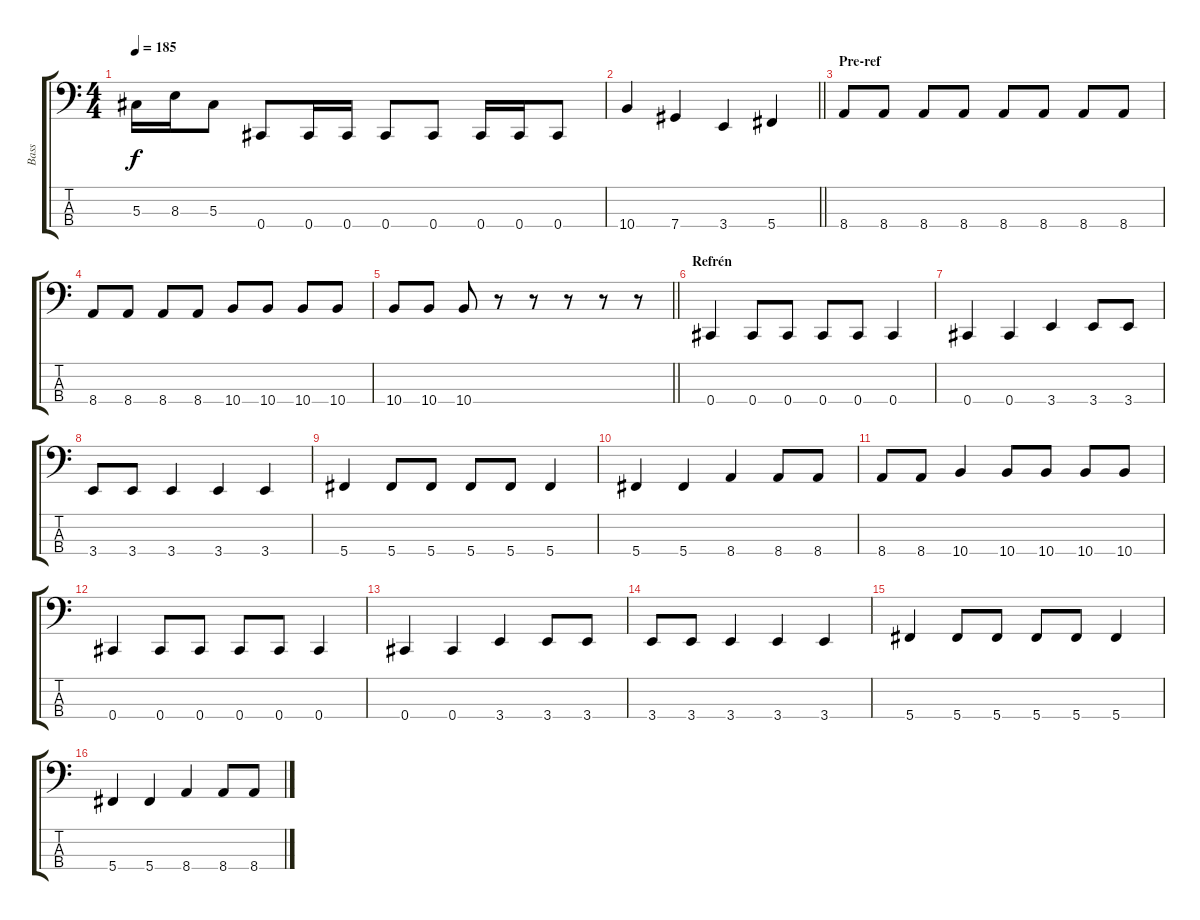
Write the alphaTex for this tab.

\track ("Bass" "Bass") {instrument electricbassfinger}
\staff {score tabs}
\tuning (Bb2 Gb2 Ab1 Db1) {hide}
\ts (4 4)
\tempo 185
\clef f4
\ks c
5.3.16{dy f} 8.3.16 5.3.8 0.4.8 0.4.16 0.4.16 0.4.8 0.4.8 0.4.16 0.4.16 0.4.8 |
\barLineRight lightlight
10.4.4 7.4.4 3.4.4 5.4.4 |
\section ("" "Pre-ref")
8.4.8 8.4.8 8.4.8 8.4.8 8.4.8 8.4.8 8.4.8 8.4.8 |
8.4.8 8.4.8 8.4.8 8.4.8 10.4.8 10.4.8 10.4.8 10.4.8 |
\barLineRight lightlight
10.4.8 10.4.8 10.4.8 r.8 r.8 r.8 r.8 r.8 |
\section ("" "Refrén")
0.4.4 0.4.8 0.4.8 0.4.8 0.4.8 0.4.4 |
0.4.4 0.4.4 3.4.4 3.4.8 3.4.8 |
3.4.8 3.4.8 3.4.4 3.4.4 3.4.4 |
5.4.4 5.4.8 5.4.8 5.4.8 5.4.8 5.4.4 |
5.4.4 5.4.4 8.4.4 8.4.8 8.4.8 |
8.4.8 8.4.8 10.4.4 10.4.8 10.4.8 10.4.8 10.4.8 |
0.4.4 0.4.8 0.4.8 0.4.8 0.4.8 0.4.4 |
0.4.4 0.4.4 3.4.4 3.4.8 3.4.8 |
3.4.8 3.4.8 3.4.4 3.4.4 3.4.4 |
5.4.4 5.4.8 5.4.8 5.4.8 5.4.8 5.4.4 |
5.4.4 5.4.4 8.4.4 8.4.8 8.4.8
